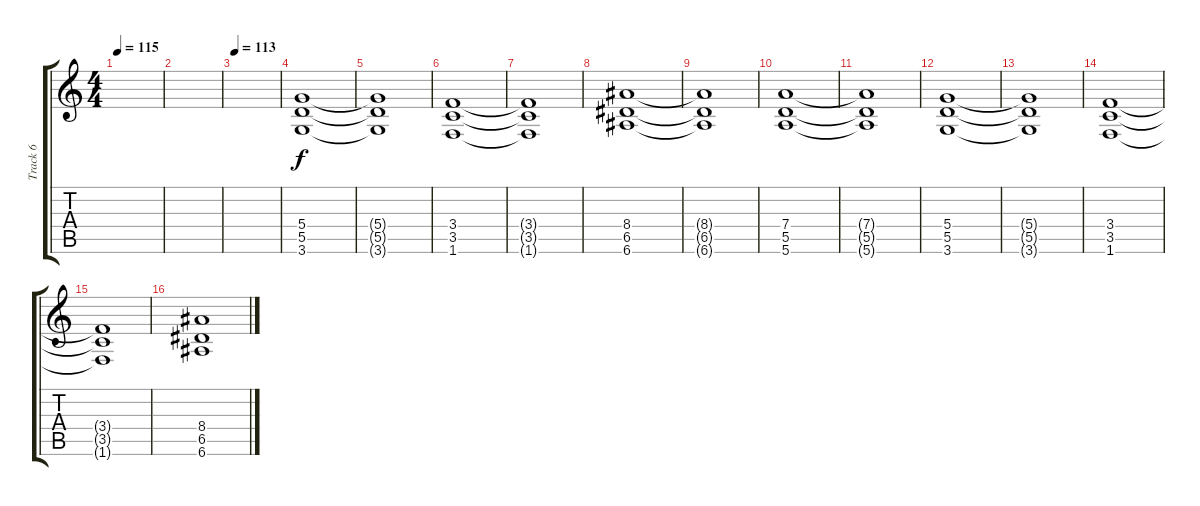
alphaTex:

\track ("Track 6" "Track 6") {instrument distortionguitar}
\staff {score tabs}
\tuning (E4 B3 G3 D3 A2 E2) {hide}
\ts (4 4)
\tempo 115
\clef g2
\ks c
|
|
\tempo 113
|
(5.4 5.5 3.6).1 |
(5.4{t} 5.5{t} 3.6{t}).1 |
(3.4 3.5 1.6).1 |
(3.4{t} 3.5{t} 1.6{t}).1 |
(8.4 6.5 6.6).1 |
(8.4{t} 6.5{t} 6.6{t}).1 |
(7.4 5.5 5.6).1 |
(7.4{t} 5.5{t} 5.6{t}).1 |
(5.4 5.5 3.6).1 |
(5.4{t} 5.5{t} 3.6{t}).1 |
(3.4 3.5 1.6).1 |
(3.4{t} 3.5{t} 1.6{t}).1 |
(8.4 6.5 6.6).1
